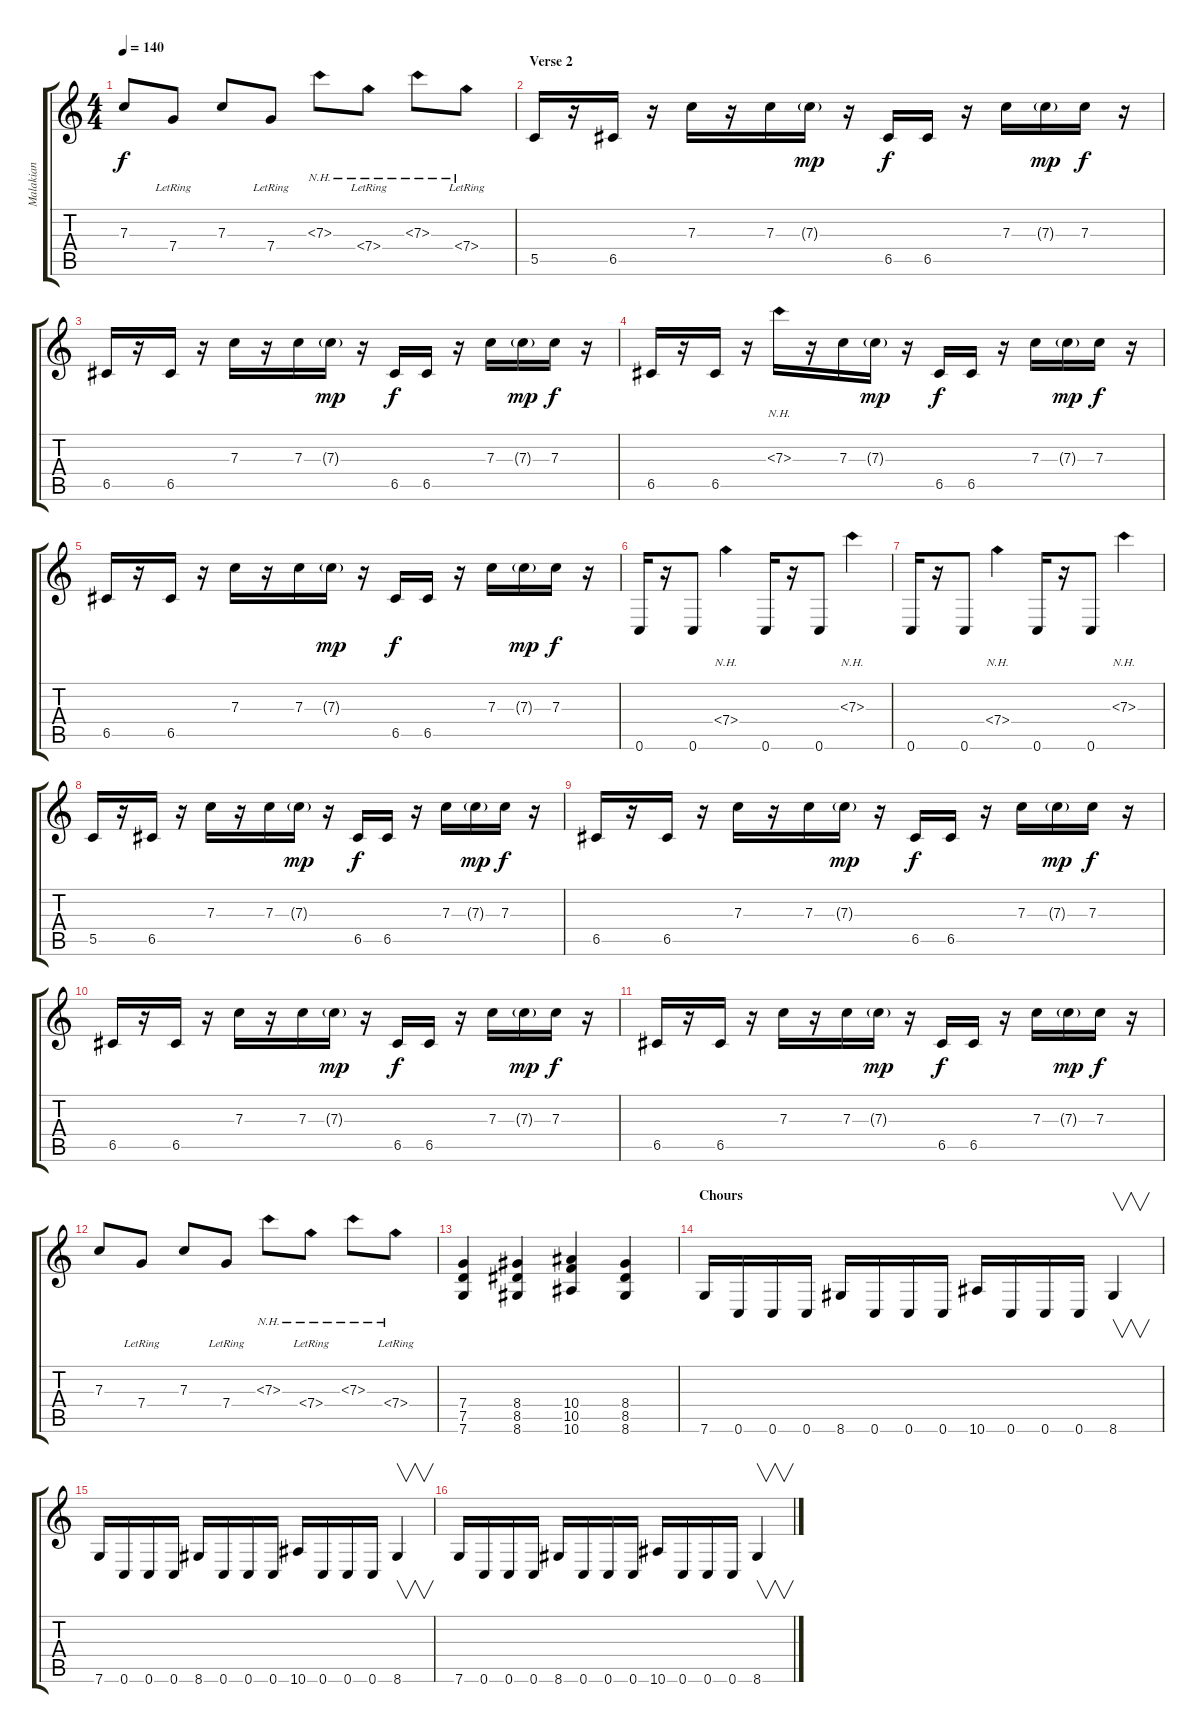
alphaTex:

\track ("Malakian" "Malakian") {instrument overdrivenguitar}
\staff {score tabs}
\tuning (D4 A3 F3 C3 G2 C2) {hide}
\ts (4 4)
\tempo 140
\clef g2
\ks c
7.3.8{dy f instrument overdrivenguitar} 7.4{lr}.8 7.3.8 7.4{lr}.8 7.3{nh}.8 7.4{nh lr}.8 7.3{nh}.8 7.4{nh lr}.8 |
\section ("" "Verse 2")
5.5.16{volume 11} r.16 6.5.16 r.16 7.3.16 r.16 7.3.16 7.3{g}.16{dy mp} r.16 6.5.16{dy f} 6.5.16 r.16 7.3.16 7.3{g}.16{dy mp} 7.3.16{dy f} r.16 |
6.5.16 r.16 6.5.16 r.16 7.3.16 r.16 7.3.16 7.3{g}.16{dy mp} r.16 6.5.16{dy f} 6.5.16 r.16 7.3.16 7.3{g}.16{dy mp} 7.3.16{dy f} r.16 |
6.5.16 r.16 6.5.16 r.16 7.3{nh}.16 r.16 7.3.16 7.3{g}.16{dy mp} r.16 6.5.16{dy f} 6.5.16 r.16 7.3.16 7.3{g}.16{dy mp} 7.3.16{dy f} r.16 |
6.5.16 r.16 6.5.16 r.16 7.3.16 r.16 7.3.16 7.3{g}.16{dy mp} r.16 6.5.16{dy f} 6.5.16 r.16 7.3.16 7.3{g}.16{dy mp} 7.3.16{dy f} r.16 |
0.6.16{volume 14} r.16 0.6.8 7.4{nh}.4 0.6.16 r.16 0.6.8 7.3{nh}.4 |
0.6.16 r.16 0.6.8 7.4{nh}.4 0.6.16 r.16 0.6.8 7.3{nh}.4 |
5.5.16{volume 11} r.16 6.5.16 r.16 7.3.16 r.16 7.3.16 7.3{g}.16{dy mp} r.16 6.5.16{dy f} 6.5.16 r.16 7.3.16 7.3{g}.16{dy mp} 7.3.16{dy f} r.16 |
6.5.16 r.16 6.5.16 r.16 7.3.16 r.16 7.3.16 7.3{g}.16{dy mp} r.16 6.5.16{dy f} 6.5.16 r.16 7.3.16 7.3{g}.16{dy mp} 7.3.16{dy f} r.16 |
6.5.16 r.16 6.5.16 r.16 7.3.16 r.16 7.3.16 7.3{g}.16{dy mp} r.16 6.5.16{dy f} 6.5.16 r.16 7.3.16 7.3{g}.16{dy mp} 7.3.16{dy f} r.16 |
6.5.16 r.16 6.5.16 r.16 7.3.16 r.16 7.3.16 7.3{g}.16{dy mp} r.16 6.5.16{dy f} 6.5.16 r.16 7.3.16 7.3{g}.16{dy mp} 7.3.16{dy f} r.16 |
7.3.8{volume 14 instrument overdrivenguitar} 7.4{lr}.8 7.3.8 7.4{lr}.8 7.3{nh}.8 7.4{nh lr}.8 7.3{nh}.8 7.4{nh lr}.8 |
(7.4 7.5 7.6).4 (8.4 8.5 8.6).4 (10.4 10.5 10.6).4 (8.4 8.5 8.6).4 |
\section ("" "Chours")
7.6.16 0.6.16 0.6.16 0.6.16 8.6.16 0.6.16 0.6.16 0.6.16 10.6.16 0.6.16 0.6.16 0.6.16 8.6.4{v} |
7.6.16 0.6.16 0.6.16 0.6.16 8.6.16 0.6.16 0.6.16 0.6.16 10.6.16 0.6.16 0.6.16 0.6.16 8.6.4{v} |
7.6.16 0.6.16 0.6.16 0.6.16 8.6.16 0.6.16 0.6.16 0.6.16 10.6.16 0.6.16 0.6.16 0.6.16 8.6.4{v}
